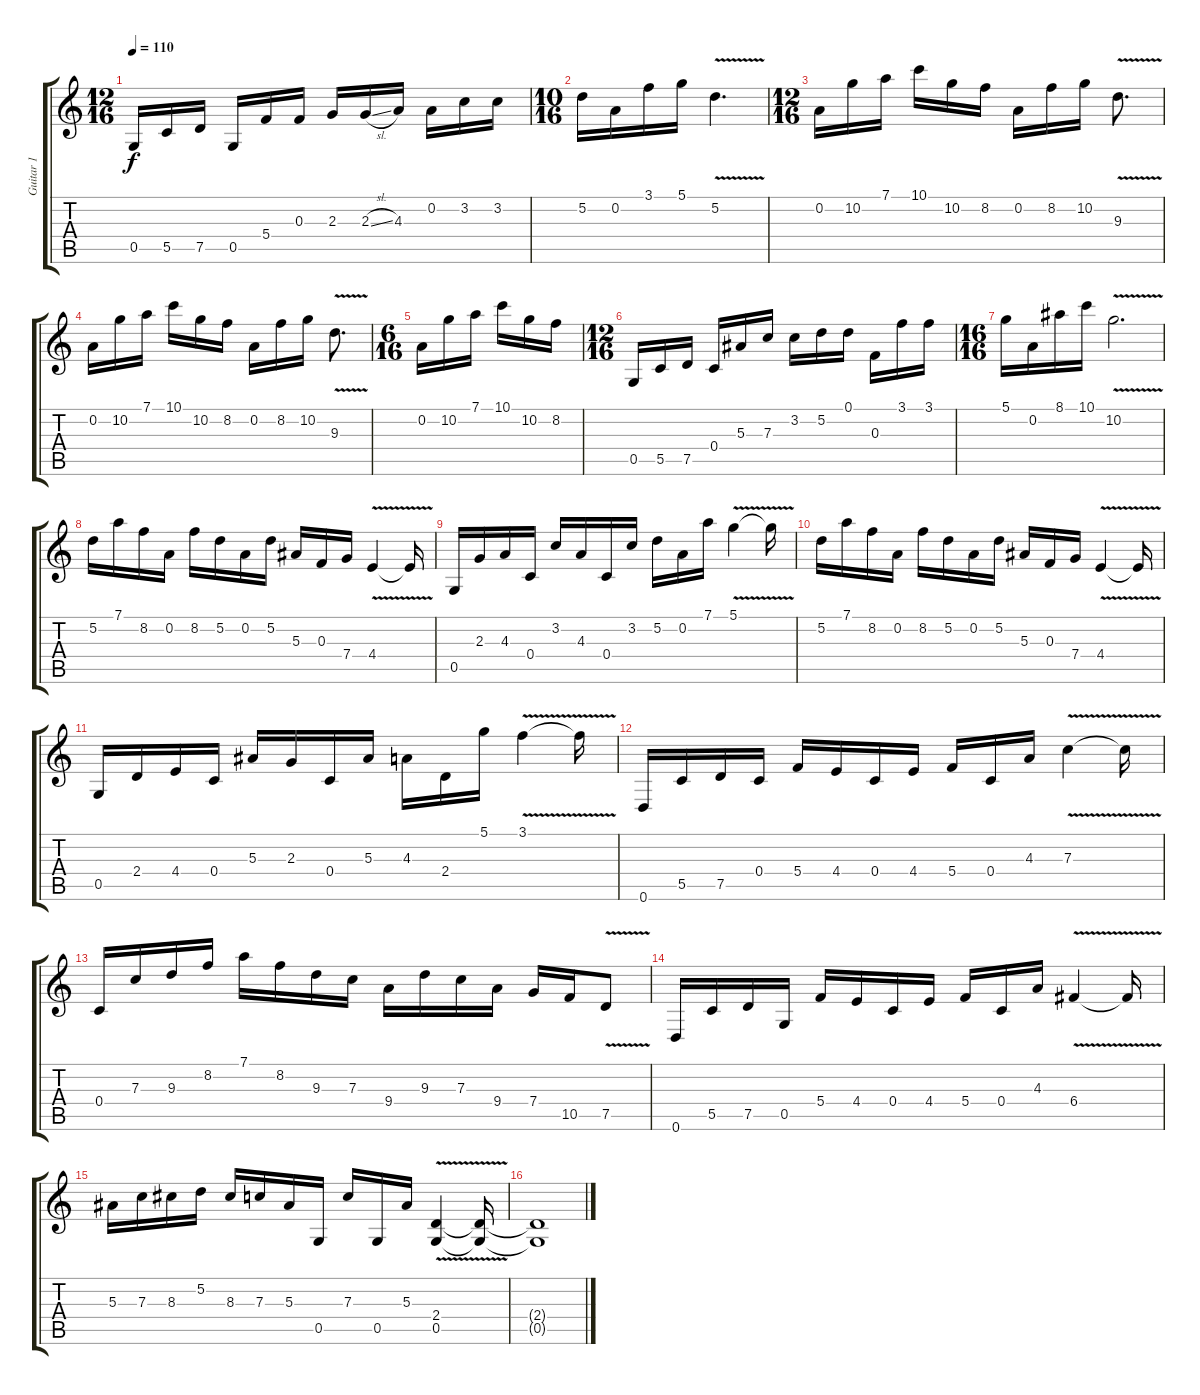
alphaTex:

\track ("Guitar 1" "Guitar 1") {instrument distortionguitar}
\staff {score tabs}
\tuning (D4 A3 F3 C3 G2 D2) {hide}
\ts (12 16)
\tempo 110
\clef g2
\ks c
0.5.16{dy f} 5.5.16 7.5.16 0.5.16 5.4.16 0.3.16 2.3.16 2.3{sl}.16 4.3.16 0.2.16 3.2.16 3.2.16 |
\ts (10 16)
5.2.16 0.2.16 3.1.16 5.1.16 5.2{v}.4{d} |
\ts (12 16)
0.2.16 10.2.16 7.1.16 10.1.16 10.2.16 8.2.16 0.2.16 8.2.16 10.2.16 9.3{v}.8{d} |
0.2.16 10.2.16 7.1.16 10.1.16 10.2.16 8.2.16 0.2.16 8.2.16 10.2.16 9.3{v}.8{d} |
\ts (6 16)
0.2.16 10.2.16 7.1.16 10.1.16 10.2.16 8.2.16 |
\ts (12 16)
0.5.16 5.5.16 7.5.16 0.4.16 5.3.16 7.3.16 3.2.16 5.2.16 0.1.16 0.3.16 3.1.16 3.1.16 |
\ts (16 16)
5.1.16 0.2.16 8.1.16 10.1.16 10.2{v}.2{d} |
5.2.16 7.1.16 8.2.16 0.2.16 8.2.16 5.2.16 0.2.16 5.2.16 5.3.16 0.3.16 7.4.16 4.4{v}.4 4.4{t}.16 |
0.5.16 2.3.16 4.3.16 0.4.16 3.2.16 4.3.16 0.4.16 3.2.16 5.2.16 0.2.16 7.1.16 5.1{v}.4 5.1{t}.16 |
5.2.16 7.1.16 8.2.16 0.2.16 8.2.16 5.2.16 0.2.16 5.2.16 5.3.16 0.3.16 7.4.16 4.4{v}.4 4.4{t}.16 |
0.5.16 2.4.16 4.4.16 0.4.16 5.3.16 2.3.16 0.4.16 5.3.16 4.3.16 2.4.16 5.1.16 3.1{v}.4 3.1{t}.16 |
0.6.16 5.5.16 7.5.16 0.4.16 5.4.16 4.4.16 0.4.16 4.4.16 5.4.16 0.4.16 4.3.16 7.3{v}.4 7.3{t}.16 |
0.4.16 7.3.16 9.3.16 8.2.16 7.1.16 8.2.16 9.3.16 7.3.16 9.4.16 9.3.16 7.3.16 9.4.16 7.4.16 10.5.16 7.5{v}.8 |
0.6.16 5.5.16 7.5.16 0.5.16 5.4.16 4.4.16 0.4.16 4.4.16 5.4.16 0.4.16 4.3.16 6.4{v}.4 6.4{t}.16 |
5.3.16 7.3.16 8.3.16 5.2.16 8.3.16 7.3.16 5.3.16 0.5.16 7.3.16 0.5.16 5.3.16 (2.4{v} 0.5).4 (2.4{t} 0.5{t}).16 |
(2.4{t} 0.5{t}).1
